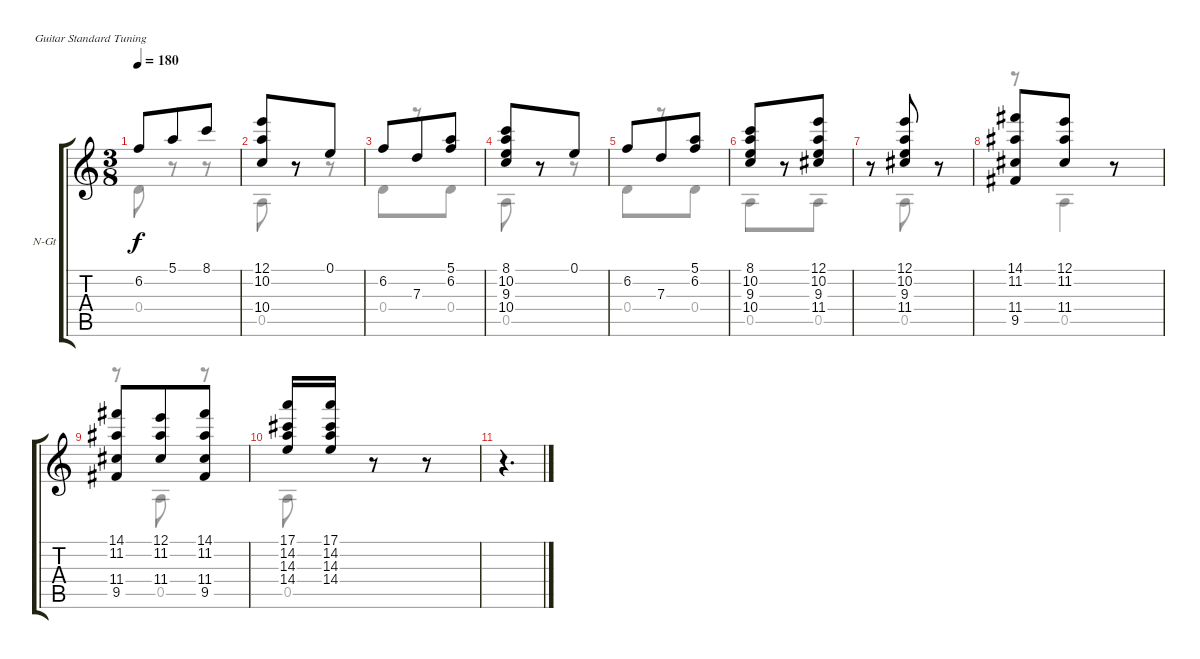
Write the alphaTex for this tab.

\bracketExtendMode groupsimilarinstruments
\firstSystemTrackNameOrientation horizontal
\otherSystemsTrackNameOrientation horizontal
\track ("Spur 1" "N-Gt") {instrument acousticguitarnylon}
\staff {score tabs}
\tuning (E4 B3 G3 D3 A2 E2)
\voice
\ts (3 8)
\tempo 180
\clef g2
\ks c
6.2.8{dy f} 5.1.8 8.1.8 |
(12.1 10.2 10.4).8 r.8 0.1.8 |
6.2.8 7.3.8 (5.1 6.2).8 |
(8.1 10.2 9.3 10.4).8 r.8 0.1.8 |
6.2.8 7.3.8 (5.1 6.2).8 |
(8.1 10.2 9.3 10.4).8 r.8 (12.1 10.2 9.3 11.4).8 |
r.8 (12.1 10.2 9.3 11.4).8 r.8 |
(14.1 11.2 11.4 9.5).8 (12.1 11.2 11.4).8 r.8 |
(14.1 11.2 11.4 9.5).8 (12.1 11.2 11.4).8 (14.1 11.2 11.4 9.5).8 |
(17.1 14.2 14.3 14.4).16 (17.1 14.2 14.3 14.4).16 r.8 r.8 |
r.4{d}
\voice
\clef g2
\ottava regular
\simile none
\ks c
0.4.8{dy f} r.8 r.8 |
0.5.8 r.8 r.8 |
0.4.8 r.8 0.4.8 |
0.5.8 r.8 r.8 |
0.4.8 r.8 0.4.8 |
0.5.8 r.8 0.5.8 |
r.8 0.5.8 r.8 |
r.8 0.5.4 |
r.8 0.5.8 r.8 |
0.5.8 r.8 r.8 |
r.4{d}
